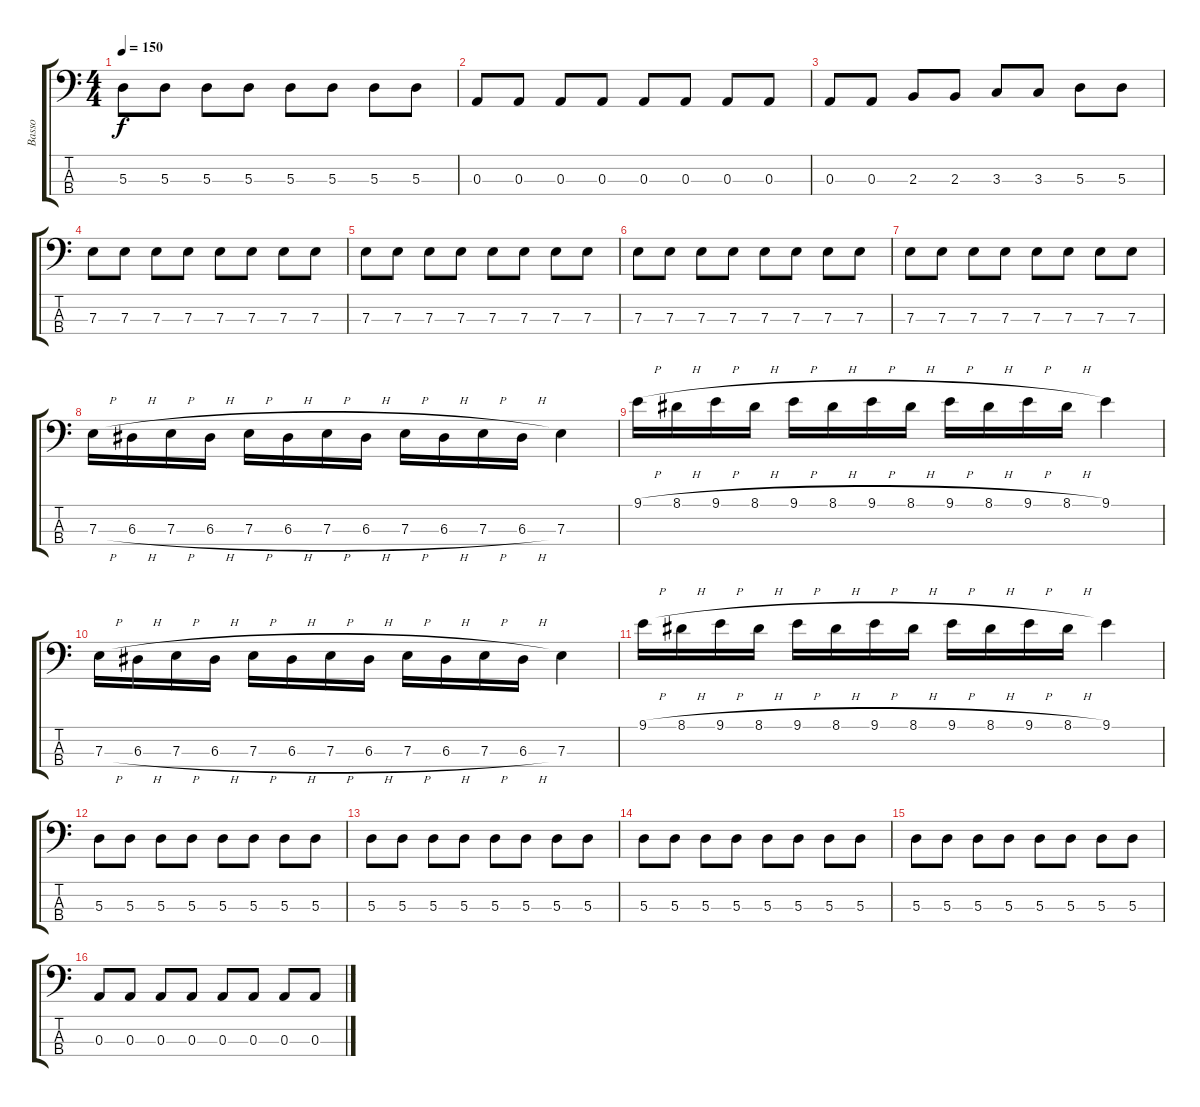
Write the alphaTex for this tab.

\track ("Basso" "Basso") {instrument electricbassfinger}
\staff {score tabs}
\tuning (G2 D2 A1 D1) {hide}
\ts (4 4)
\tempo 150
\clef f4
\ks c
5.3.8{dy f} 5.3.8 5.3.8 5.3.8 5.3.8 5.3.8 5.3.8 5.3.8 |
0.3.8 0.3.8 0.3.8 0.3.8 0.3.8 0.3.8 0.3.8 0.3.8 |
0.3.8 0.3.8 2.3.8 2.3.8 3.3.8 3.3.8 5.3.8 5.3.8 |
7.3.8 7.3.8 7.3.8 7.3.8 7.3.8 7.3.8 7.3.8 7.3.8 |
7.3.8 7.3.8 7.3.8 7.3.8 7.3.8 7.3.8 7.3.8 7.3.8 |
7.3.8 7.3.8 7.3.8 7.3.8 7.3.8 7.3.8 7.3.8 7.3.8 |
7.3.8 7.3.8 7.3.8 7.3.8 7.3.8 7.3.8 7.3.8 7.3.8 |
7.3{h}.16 6.3{h}.16 7.3{h}.16 6.3{h}.16 7.3{h}.16 6.3{h}.16 7.3{h}.16 6.3{h}.16 7.3{h}.16 6.3{h}.16 7.3{h}.16 6.3{h}.16 7.3.4 |
9.1{h}.16 8.1{h}.16 9.1{h}.16 8.1{h}.16 9.1{h}.16 8.1{h}.16 9.1{h}.16 8.1{h}.16 9.1{h}.16 8.1{h}.16 9.1{h}.16 8.1{h}.16 9.1.4 |
7.3{h}.16 6.3{h}.16 7.3{h}.16 6.3{h}.16 7.3{h}.16 6.3{h}.16 7.3{h}.16 6.3{h}.16 7.3{h}.16 6.3{h}.16 7.3{h}.16 6.3{h}.16 7.3.4 |
9.1{h}.16 8.1{h}.16 9.1{h}.16 8.1{h}.16 9.1{h}.16 8.1{h}.16 9.1{h}.16 8.1{h}.16 9.1{h}.16 8.1{h}.16 9.1{h}.16 8.1{h}.16 9.1.4 |
5.3.8 5.3.8 5.3.8 5.3.8 5.3.8 5.3.8 5.3.8 5.3.8 |
5.3.8 5.3.8 5.3.8 5.3.8 5.3.8 5.3.8 5.3.8 5.3.8 |
5.3.8 5.3.8 5.3.8 5.3.8 5.3.8 5.3.8 5.3.8 5.3.8 |
5.3.8 5.3.8 5.3.8 5.3.8 5.3.8 5.3.8 5.3.8 5.3.8 |
0.3.8 0.3.8 0.3.8 0.3.8 0.3.8 0.3.8 0.3.8 0.3.8
